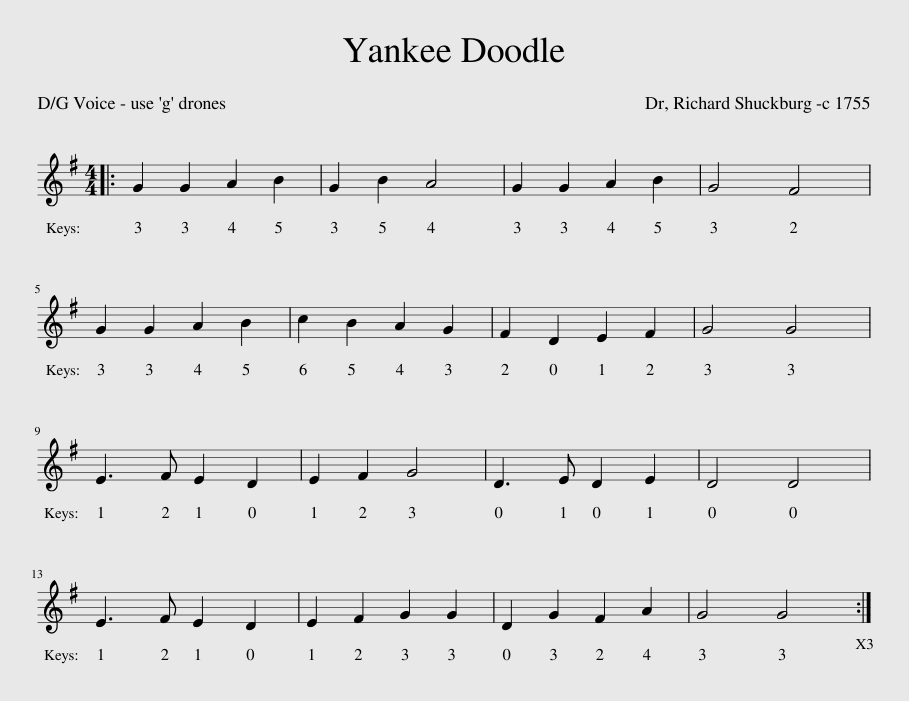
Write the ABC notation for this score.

X:1
L:1/8
M:4/4
I:linebreak $
K:G
V:1 treble
V:1
|: G2 G2 A2 B2 | G2 B2 A4 | G2 G2 A2 B2 | G4 F4 |$ G2 G2 A2 B2 | %5
 c2 B2 A2 G2 | F2 D2 E2 F2 | G4 G4 |$ E3 F E2 D2 | E2 F2 G4 | %10
 D3 E D2 E2 | D4 D4 |$ E3 F E2 D2 | E2 F2 G2 G2 | D2 G2 F2 A2 | %15
 G4 G4 :| %16
